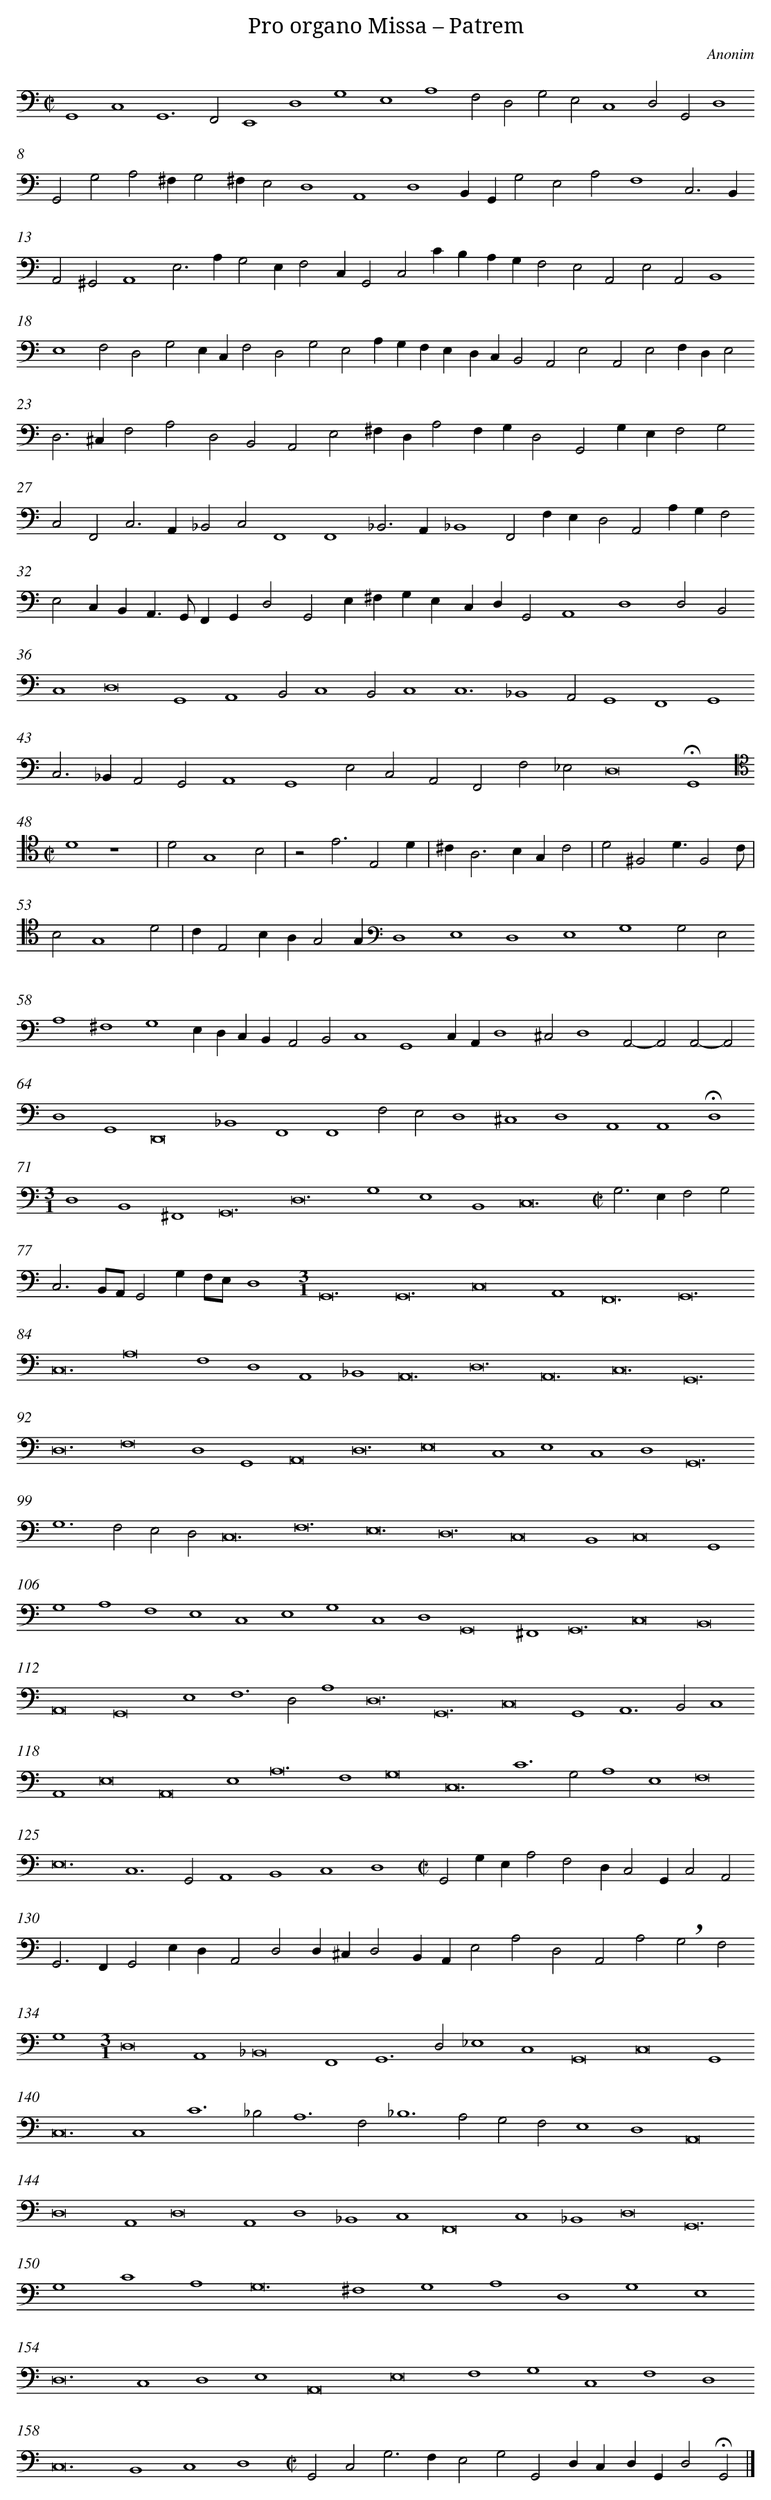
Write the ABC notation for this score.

X:1
T: Pro organo Missa – Patrem
C: Anonim
L: 1/4
M: C|
K: C clef=bass
G,,4C,4 [|]
G,,6F,,2 [|]
E,,4D,4 [|]
G,4E,4 [|]
A,4F,2D,2 [|]
G,2E,2C,4 [|]
D,2G,,2D,4 [|]
G,,2G,2A,2^F,G,2 [|]
^F,E,2D,4 [|]
A,,4D,4 [|]
B,,G,,G,2E,2A,2 [|]
F,4C,3B,, [|]
A,,2^G,,2A,,4 [|]
E,2>A,2G,2E,F,2 [|]
C,G,,2C,2CB, [|]
A,G,F,2E,2A,,2 [|]
E,2A,,2B,,4 [|]
E,4F,2D,2 [|]
G,2E,C,F,2D,2 [|]
G,2E,2A,G,F,E, [|]
D,C,B,,2A,,2E,2 [|]
A,,2E,2F,D,E,2 [|]
D,2>^C,2F,2A,2 [|]
D,2B,,2A,,2E,2 [|]
^F,D,A,2F,G,D,2 [|]
G,,2G,E,F,2G,2 [|]
C,2F,,2C,3A,, [|]
_B,,2C,2F,,4 [|]
F,,4_B,,3A,, [|]
_B,,4F,,2F,E, [|]
D,2A,,2A,G,F,2 [|]
E,2C,B,,A,,>G,,F,,G,, [|]
D,2G,,2E,^F,G,E, [|]
C,D,G,,2A,,4 [|]
D,4D,2B,,2 [|]
C,4D,8 [|]
G,,4 [|]
A,,4B,,2C,4 [|]
B,,2C,4 [|]
C,6_B,,4 [|]
A,,2G,,4 [|]
F,,4G,,4 [|]
C,2>_B,,2A,,2G,,2 [|]
A,,4G,,4 [|]
E,2C,2A,,2F,,2 [|]
F,2_E,2D,8 [|]
!fermata!G,,4[K:clef=tenor] [|]
[M:C|]D4z4 |
D2G,4B,2 |
z2E3E,2D |
^C2<A,2B,G,C2 |
D2^F,2D3/F,2C/ |
B,2G,4D2 |
CE,2B,A,G,2G, [|]
[K:clef=bass]D,4E,4 [|]
D,4E,4 [|]
G,4G,2E,2 [|]
A,4^F,4 [|]
G,4E,D,C,B,, [|]
A,,2B,,2C,4 [|]
G,,4C,A,,D,4 [|]
^C,2D,4 [|]
A,,2-A,,2A,,2-A,,2 [|]
D,4G,,4 [|]
D,,8 [|]
_B,,4F,,4 [|]
F,,4F,2E,2 [|]
D,4^C,4 [|]
D,4A,,4 [|]
A,,4!fermata!D,4 [|]
[M:3/1]D,4B,,4^F,,4 [|]
G,,12 [|]
D,12 [|]
G,4E,4B,,4 [|]
C,12 [|]
[M:C|]G,2>E,2F,2G,2 [|]
C,3B,,/A,,/G,,2G,F,/E,/ [|]
D,4 [|]
[M:3/1]G,,12 [|]
G,,12 [|]
C,8A,,4 [|]
F,,12 [|]
G,,12 [|]
C,12 [|]
A,8F,4 [|]
D,4A,,4_B,,4 [|]
A,,12 [|]
D,12 [|]
A,,12 [|]
C,12 [|]
G,,12 [|]
D,12 [|]
F,8D,4 [|]
G,,4A,,8 [|]
D,12 [|]
E,8C,4 [|]
E,4C,4D,4 [|]
G,,12 [|]
G,4>F,4E,2D,2 [|]
C,12 [|]
F,12 [|]
E,12 [|]
D,12 [|]
C,8B,,4 [|]
C,8G,,4 [|]
G,4A,4F,4 [|]
E,4C,4E,4 [|]
G,4C,4D,4 [|]
G,,8^F,,4 [|]
G,,12 [|]
C,8B,,8 [|]
A,,8 [|]
G,,8E,4 [|]
F,4>D,4A,4 [|]
D,12 [|]
G,,12 [|]
C,8G,,4 [|]
A,,4>B,,4C,4 [|]
A,,4E,8 [|]
A,,8E,4 [|]
A,12 [|]
F,4G,8 [|]
C,12 [|]
C4>G,4A,4 [|]
E,4F,8 [|]
E,12 [|]
C,4>G,,4A,,4 [|]
B,,4C,4D,4 [|]
[M:C|]G,,2G,E,A,2F,2 [|]
D,C,2G,,C,2A,,2 [|]
G,,2>F,,2G,,2E,D, [|]
A,,2D,2D,^C,D,2 [|]
B,,A,,E,2A,2D,2 [|]
A,,2A,2!breath!G,2F,2 [|]
G,4 [|]
[M:3/1]D,8A,,4 [|]
_B,,8F,,4 [|]
G,,4>D,4_E,4 [|]
C,4G,,8 [|]
C,8G,,4 [|]
C,12 [|]
C,4C6_B,2 [|]
A,4>F,4_B,6 [|]
A,2G,2F,2E,4 [|]
D,4A,,8 [|]
D,8A,,4 [|]
D,8A,,4 [|]
D,4_B,,4C,4 [|]
F,,8C,4 [|]
_B,,4D,8 [|]
G,,12 [|]
G,4C4A,4 [|]
G,12 [|]
^F,4G,4A,4 [|]
D,4G,4E,4 [|]
D,12 [|]
C,4D,4E,4 [|]
A,,8E,8 [|]
F,4G,4 [|]
C,4F,4D,4 [|]
C,12 [|]
B,,4C,4D,4 [|]
[M:C|]G,,2C,2G,3F, [|]
E,2G,2G,,2D,C, [|]
D,G,,D,2!fermata!G,,2 |]
